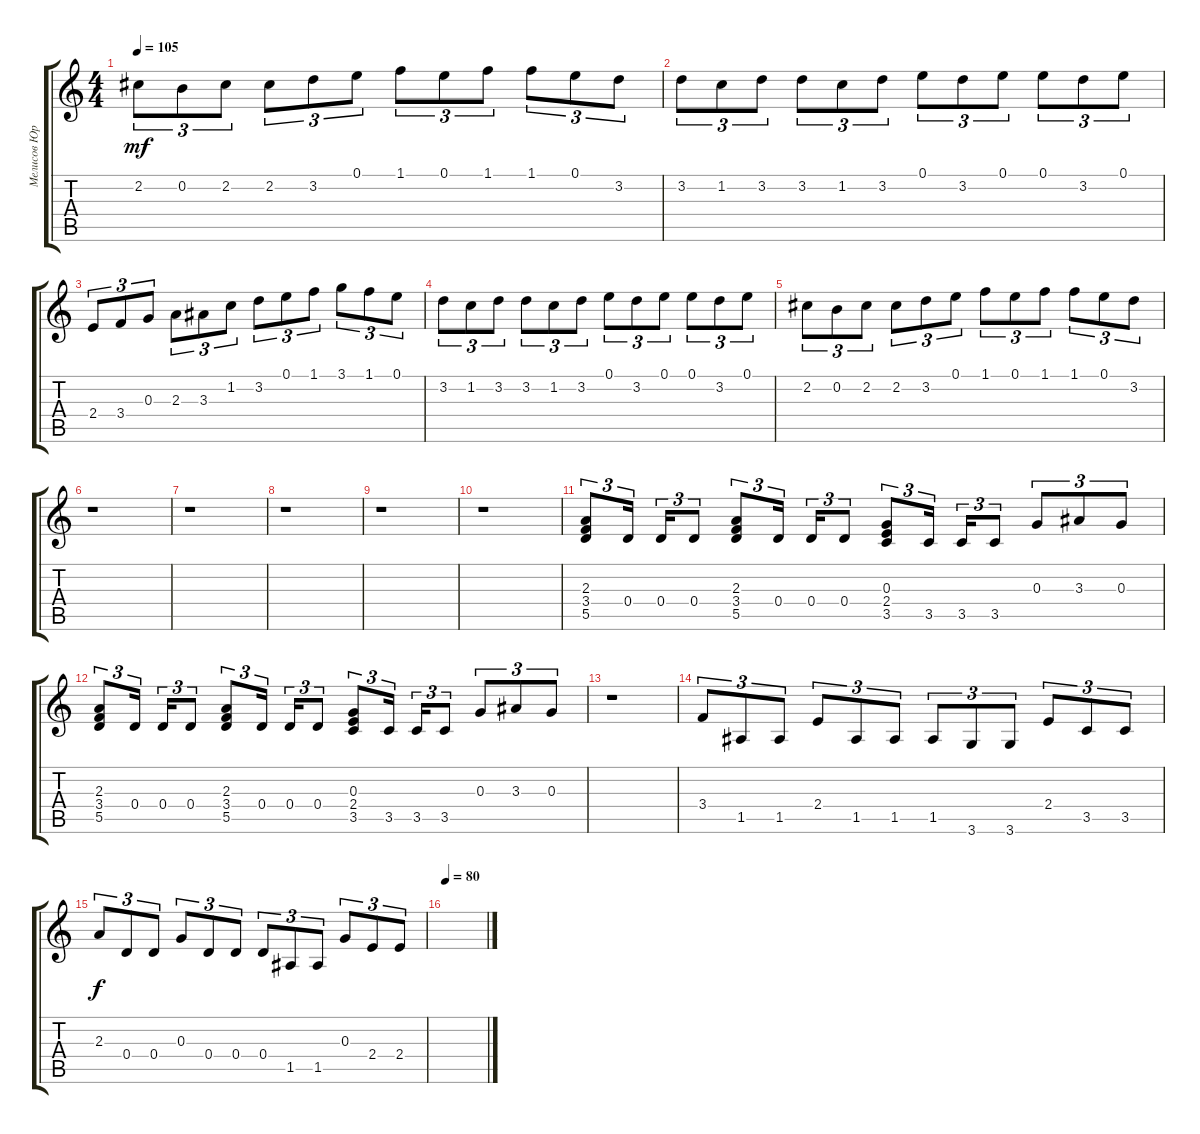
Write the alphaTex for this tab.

\track ("Мелисов Юрий" "Мелисов Юр") {instrument distortionguitar}
\staff {score tabs}
\tuning (E4 B3 G3 D3 A2 E2) {hide}
\ts (4 4)
\tempo 105
\clef g2
\ks c
2.2.8{tu (3 2) dy mf} 0.2.8{tu (3 2)} 2.2.8{tu (3 2)} 2.2.8{tu (3 2)} 3.2.8{tu (3 2)} 0.1.8{tu (3 2)} 1.1.8{tu (3 2)} 0.1.8{tu (3 2)} 1.1.8{tu (3 2)} 1.1.8{tu (3 2)} 0.1.8{tu (3 2)} 3.2.8{tu (3 2)} |
3.2.8{tu (3 2)} 1.2.8{tu (3 2)} 3.2.8{tu (3 2)} 3.2.8{tu (3 2)} 1.2.8{tu (3 2)} 3.2.8{tu (3 2)} 0.1.8{tu (3 2)} 3.2.8{tu (3 2)} 0.1.8{tu (3 2)} 0.1.8{tu (3 2)} 3.2.8{tu (3 2)} 0.1.8{tu (3 2)} |
2.4.8{tu (3 2)} 3.4.8{tu (3 2)} 0.3.8{tu (3 2)} 2.3.8{tu (3 2)} 3.3.8{tu (3 2)} 1.2.8{tu (3 2)} 3.2.8{tu (3 2)} 0.1.8{tu (3 2)} 1.1.8{tu (3 2)} 3.1.8{tu (3 2)} 1.1.8{tu (3 2)} 0.1.8{tu (3 2)} |
3.2.8{tu (3 2)} 1.2.8{tu (3 2)} 3.2.8{tu (3 2)} 3.2.8{tu (3 2)} 1.2.8{tu (3 2)} 3.2.8{tu (3 2)} 0.1.8{tu (3 2)} 3.2.8{tu (3 2)} 0.1.8{tu (3 2)} 0.1.8{tu (3 2)} 3.2.8{tu (3 2)} 0.1.8{tu (3 2)} |
2.2.8{tu (3 2)} 0.2.8{tu (3 2)} 2.2.8{tu (3 2)} 2.2.8{tu (3 2)} 3.2.8{tu (3 2)} 0.1.8{tu (3 2)} 1.1.8{tu (3 2)} 0.1.8{tu (3 2)} 1.1.8{tu (3 2)} 1.1.8{tu (3 2)} 0.1.8{tu (3 2)} 3.2.8{tu (3 2)} |
r.1 |
r.1 |
r.1 |
r.1 |
r.1 |
(2.3 3.4 5.5).8{tu (3 2)} 0.4.16{tu (3 2)} 0.4.16{tu (3 2)} 0.4.8{tu (3 2)} (2.3 3.4 5.5).8{tu (3 2)} 0.4.16{tu (3 2)} 0.4.16{tu (3 2)} 0.4.8{tu (3 2)} (0.3 2.4 3.5).8{tu (3 2)} 3.5.16{tu (3 2)} 3.5.16{tu (3 2)} 3.5.8{tu (3 2)} 0.3.8{tu (3 2)} 3.3.8{tu (3 2)} 0.3.8{tu (3 2)} |
(2.3 3.4 5.5).8{tu (3 2)} 0.4.16{tu (3 2)} 0.4.16{tu (3 2)} 0.4.8{tu (3 2)} (2.3 3.4 5.5).8{tu (3 2)} 0.4.16{tu (3 2)} 0.4.16{tu (3 2)} 0.4.8{tu (3 2)} (0.3 2.4 3.5).8{tu (3 2)} 3.5.16{tu (3 2)} 3.5.16{tu (3 2)} 3.5.8{tu (3 2)} 0.3.8{tu (3 2)} 3.3.8{tu (3 2)} 0.3.8{tu (3 2)} |
r.1 |
3.4.8{tu (3 2)} 1.5.8{tu (3 2)} 1.5.8{tu (3 2)} 2.4.8{tu (3 2)} 1.5.8{tu (3 2)} 1.5.8{tu (3 2)} 1.5.8{tu (3 2)} 3.6.8{tu (3 2)} 3.6.8{tu (3 2)} 2.4.8{tu (3 2)} 3.5.8{tu (3 2)} 3.5.8{tu (3 2)} |
2.3.8{tu (3 2) dy f} 0.4.8{tu (3 2)} 0.4.8{tu (3 2)} 0.3.8{tu (3 2)} 0.4.8{tu (3 2)} 0.4.8{tu (3 2)} 0.4.8{tu (3 2)} 1.5.8{tu (3 2)} 1.5.8{tu (3 2)} 0.3.8{tu (3 2)} 2.4.8{tu (3 2)} 2.4.8{tu (3 2)} |
\tempo 80
